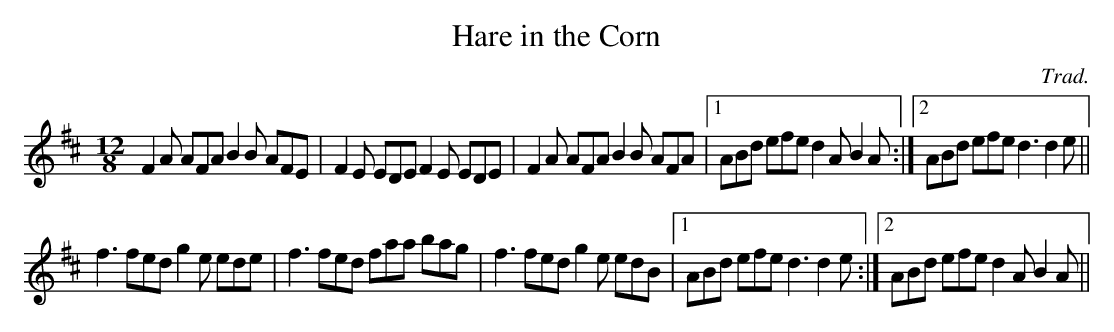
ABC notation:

X:1
T:Hare in the Corn
C:Trad.
M:12/8
L:1/8
K:D
F2A AFA B2B AFE|F2E EDE F2E EDE|F2A AFA B2B AFA|1 ABd efe d2A B2A:|2 ABd efe d3 d2e||
f3 fed g2e ede|f3 fed faa bag|f3 fed g2e edB|1 ABd efe d3 d2e:|2 ABd efe d2A B2A||
